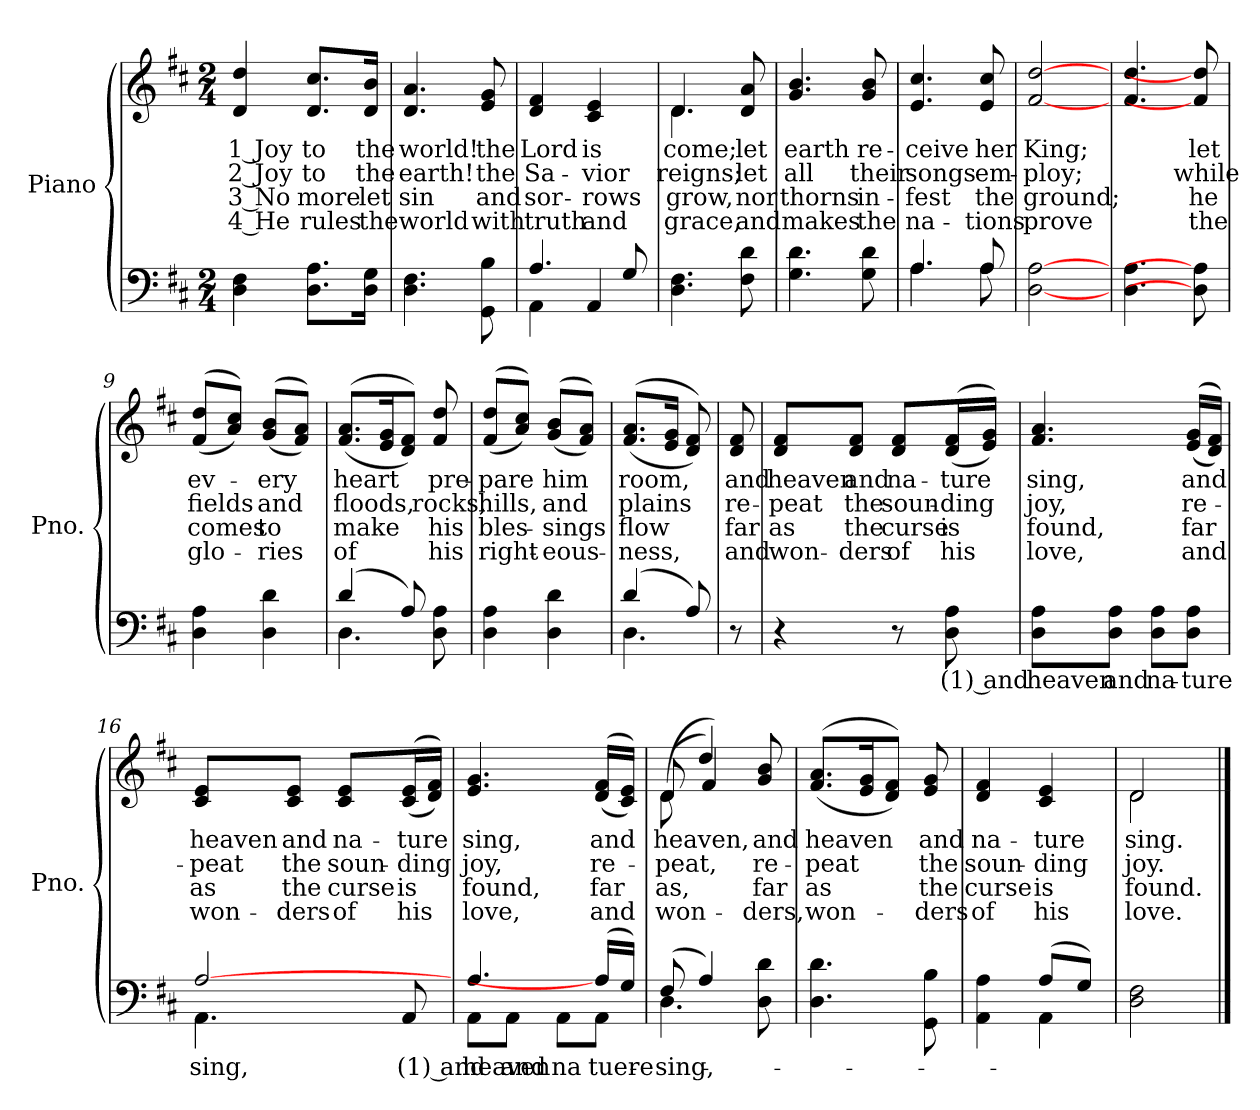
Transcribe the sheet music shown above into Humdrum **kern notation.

**kern	**text	**kern	**text	**text	**text	**text
*part2	*part2	*part1	*part1	*part1	*part1	*part1
*staff2	*staff2	*staff1	*staff1	*staff1	*staff1	*staff1
*I"Piano	*	*I"Piano	*	*	*	*
*I'Pno.	*	*I'Pno.	*	*	*	*
!!LO:PB:g=z
*clefF4	*	*clefG2	*	*	*	*
*k[f#c#]	*	*k[f#c#]	*	*	*	*
*D:	*	*D:	*	*	*	*
*M2/4	*	*M2/4	*	*	*	*
=1	=1	=1	=1	=1	=1	=1
!	!	!	!LO:LY:b:color=#000000	!LO:LY:b:color=#000000	!LO:LY:b:color=#000000	!LO:LY:b:color=#000000
4Di\ 4F#i	.	4di/ 4ddi	1 Joy	2 Joy	3 No	4 He
!	!	!	!LO:LY:b:color=#000000	!LO:LY:b:color=#000000	!LO:LY:b:color=#000000	!LO:LY:b:color=#000000
8.Di\ 8.AiL	.	8.di/ 8.cc#iL	to	to	more	rules
!	!	!	!LO:LY:b:color=#000000	!LO:LY:b:color=#000000	!LO:LY:b:color=#000000	!LO:LY:b:color=#000000
16Di\ 16GiJ	.	16di/ 16biJ	the	the	let	the
=2	=2	=2	=2	=2	=2	=2
!	!	!	!LO:LY:b:color=#000000	!LO:LY:b:color=#000000	!LO:LY:b:color=#000000	!LO:LY:b:color=#000000
4.Di\ 4.F#i	.	4.di/ 4.ai	world!	earth!	sin	world
!	!	!	!LO:LY:b:color=#000000	!LO:LY:b:color=#000000	!LO:LY:b:color=#000000	!LO:LY:b:color=#000000
8GGi\ 8Bi	.	8ei/ 8gi	the	the	and	with
=3	=3	=3	=3	=3	=3	=3
*^	*	*	*	*	*	*
!	!	!	!	!LO:LY:b:color=#000000	!LO:LY:b:color=#000000	!LO:LY:b:color=#000000	!LO:LY:b:color=#000000
4.Ai/	4AAi\	.	4di/ 4f#i	Lord	Sa-	sor-	-truth
!	!	!	!	!LO:LY:b:color=#000000	!LO:LY:b:color=#000000	!LO:LY:b:color=#000000	!LO:LY:b:color=#000000
.	4AAi/	.	4c#i/ 4ei	is	-vior	rows	and
8Gi/	.	.	.	.	.	.	.
*v	*v	*	*	*	*	*	*
=4	=4	=4	=4	=4	=4	=4
!	!	!	!LO:LY:b:color=#000000	!LO:LY:b:color=#000000	!LO:LY:b:color=#000000	!LO:LY:b:color=#000000
*	*	*^	*	*	*	*
4.Di\ 4.F#i	.	4.di/	4.di\	come;	reigns;	grow,	grace,
!	!	!	!	!LO:LY:b:color=#000000	!LO:LY:b:color=#000000	!LO:LY:b:color=#000000	!LO:LY:b:color=#000000
8F#i\ 8di	.	8di/ 8ai	8ryy	let	let	nor	and
=5	=5	=5	=5	=5	=5	=5	=5
!	!	!	!	!LO:LY:b:color=#000000	!LO:LY:b:color=#000000	!LO:LY:b:color=#000000	!LO:LY:b:color=#000000
*	*	*v	*v	*	*	*	*
4.Gi\ 4.di	.	4.gi/ 4.bi	earth	all	thorns	makes
!	!	!	!LO:LY:b:color=#000000	!LO:LY:b:color=#000000	!LO:LY:b:color=#000000	!LO:LY:b:color=#000000
8Gi\ 8di	.	8gi/ 8bi	re-	their	in-	-the
=6	=6	=6	=6	=6	=6	=6
*^	*	*	*	*	*	*
!	!	!	!	!LO:LY:b:color=#000000	!LO:LY:b:color=#000000	!LO:LY:b:color=#000000	!LO:LY:b:color=#000000
4.Ai/	4.Ai\	.	4.ei/ 4.cc#i	-ceive	songs	fest	na-
!	!	!	!	!LO:LY:b:color=#000000	!LO:LY:b:color=#000000	!LO:LY:b:color=#000000	!LO:LY:b:color=#000000
8Ai/	8Ai\	.	8ei/ 8cc#i	her	em-	-the	tions
!!LO:LB:g=z
=7	=7	=7	=7	=7	=7	=7	=7
!	!	!	!	!LO:LY:b:color=#000000	!LO:LY:b:color=#000000	!LO:LY:b:color=#000000	!LO:LY:b:color=#000000
*v	*v	*	*	*	*	*	*
[2Di\ [2Ai	.	[2f#i/ [2ddi	King;	-ploy;	ground;	prove
=8	=8	=8	=8	=8	=8	=8
4.Di\ 4.Ai	.	4.f#i/ 4.ddi	.	.	.	.
!	!	!	!LO:LY:b:color=#000000	!LO:LY:b:color=#000000	!LO:LY:b:color=#000000	!LO:LY:b:color=#000000
8Di\] 8Ai]	.	8f#i/] 8ddi]	let	while	he	the
=9	=9	=9	=9	=9	=9	=9
!	!	!	!LO:LY:b:color=#000000	!LO:LY:b:color=#000000	!LO:LY:b:color=#000000	!LO:LY:b:color=#000000
4Di\ 4Ai	.	((8f#i/ 8ddiL	ev-	fields	comes	glo-
.	.	8ai/ 8cc#iJ))	.	.	.	.
!	!	!	!LO:LY:b:color=#000000	!LO:LY:b:color=#000000	!LO:LY:b:color=#000000	!LO:LY:b:color=#000000
4Di\ 4di	.	((8gi/ 8biL	-ery	and	-to	ries
.	.	8f#i/ 8aiJ))	.	.	.	.
=10	=10	=10	=10	=10	=10	=10
*^	*	*	*	*	*	*
!	!	!	!	!LO:LY:b:color=#000000	!LO:LY:b:color=#000000	!LO:LY:b:color=#000000	!LO:LY:b:color=#000000
(4di/	4.Di\	.	((8.f#i/ 8.aiL	heart	floods,	make	of
.	.	.	16ei/ 16gi	.	.	.	.
8Ai/)	.	.	8di/ 8f#iJ))	.	.	.	.
!	!	!	!	!LO:LY:b:color=#000000	!LO:LY:b:color=#000000	!LO:LY:b:color=#000000	!LO:LY:b:color=#000000
8Di\ 8Ai	8ryy	.	8f#i/ 8ddi	pre-	rocks,	his	his
=11	=11	=11	=11	=11	=11	=11	=11
!	!	!	!	!LO:LY:b:color=#000000	!LO:LY:b:color=#000000	!LO:LY:b:color=#000000	!LO:LY:b:color=#000000
*v	*v	*	*	*	*	*	*
4Di\ 4Ai	.	((8f#i/ 8ddiL	-pare	hills,	bles-	-right-
.	.	8ai/ 8cc#iJ))	.	.	.	.
!	!	!	!LO:LY:b:color=#000000	!LO:LY:b:color=#000000	!LO:LY:b:color=#000000	!LO:LY:b:color=#000000
4Di\ 4di	.	((8gi/ 8biL	him	and	-sings	eous-
.	.	8f#i/ 8aiJ))	.	.	.	.
=12	=12	=12	=12	=12	=12	=12
*^	*	*	*	*	*	*
!	!	!	!	!LO:LY:b:color=#000000	!LO:LY:b:color=#000000	!LO:LY:b:color=#000000	!LO:LY:b:color=#000000
(4di/	4.Di\	.	((8.f#i/ 8.aiL	room,	plains	-flow	ness,
.	.	.	16ei/ 16giJ	.	.	.	.
8Ai/L)	.	.	8di/ 8f#iL))	.	.	.	.
*v	*v	*	*	*	*	*	*
!!LO:LB:g=z
=13	=13	=13	=13	=13	=13	=13
!	!	!	!LO:LY:b:color=#000000	!LO:LY:b:color=#000000	!LO:LY:b:color=#000000	!LO:LY:b:color=#000000
8r	.	8di/ 8f#iL	and	re-	far	and
=14	=14	=14	=14	=14	=14	=14
!	!	!	!LO:LY:b:color=#000000	!LO:LY:b:color=#000000	!LO:LY:b:color=#000000	!LO:LY:b:color=#000000
4r	.	8di/ 8f#iL	heaven	-peat	as	won-
!	!	!	!LO:LY:b:color=#000000	!LO:LY:b:color=#000000	!LO:LY:b:color=#000000	!LO:LY:b:color=#000000
.	.	8di/ 8f#iJ	and	the	-the	ders
!	!	!	!LO:LY:b:color=#000000	!LO:LY:b:color=#000000	!LO:LY:b:color=#000000	!LO:LY:b:color=#000000
8r	.	8di/ 8f#iL	na-	soun-	curse	of
!	!LO:LY:a:color=#000000	!	!LO:LY:b:color=#000000	!LO:LY:b:color=#000000	!LO:LY:b:color=#000000	!LO:LY:b:color=#000000
8Di\ 8Ai	(1) and	((16di/ 16f#i	-ture	-ding	is	his
.	.	16ei/ 16giJ))	.	.	.	.
=15	=15	=15	=15	=15	=15	=15
!	!LO:LY:a:color=#000000	!	!LO:LY:b:color=#000000	!LO:LY:b:color=#000000	!LO:LY:b:color=#000000	!LO:LY:b:color=#000000
8Di\ 8AiL	heaven	4.f#i/ 4.ai	sing,	joy,	found,	love,
!	!LO:LY:a:color=#000000	!	!	!	!	!
8Di\ 8AiJ	and	.	.	.	.	.
!	!LO:LY:a:color=#000000	!	!	!	!	!
8Di\ 8AiL	na-	.	.	.	.	.
!	!LO:LY:a:color=#000000	!	!LO:LY:b:color=#000000	!LO:LY:b:color=#000000	!LO:LY:b:color=#000000	!LO:LY:b:color=#000000
8Di\ 8AiJ	-ture	((16ei/ 16giL	and	re-	far	and
.	.	16di/ 16f#iJ))	.	.	.	.
=16	=16	=16	=16	=16	=16	=16
!	!LO:LY:a:color=#000000	!	!LO:LY:b:color=#000000	!LO:LY:b:color=#000000	!LO:LY:b:color=#000000	!LO:LY:b:color=#000000
*^	*	*	*	*	*	*
[2Ai/	4.AAi\	sing,	8c#i/ 8eiL	heaven	-peat	as	won-
!	!	!	!	!LO:LY:b:color=#000000	!LO:LY:b:color=#000000	!LO:LY:b:color=#000000	!LO:LY:b:color=#000000
.	.	.	8c#i/ 8eiJ	and	the	-the	ders
!	!	!	!	!LO:LY:b:color=#000000	!LO:LY:b:color=#000000	!LO:LY:b:color=#000000	!LO:LY:b:color=#000000
.	.	.	8c#i/ 8eiL	na-	soun-	curse	of
!	!	!LO:LY:b:color=#000000	!	!LO:LY:b:color=#000000	!LO:LY:b:color=#000000	!LO:LY:b:color=#000000	!LO:LY:b:color=#000000
.	8AAi/	(1) and	((16c#i/ 16ei	-ture	-ding	is	his
.	.	.	16di/ 16f#iJ))	.	.	.	.
!!LO:LB:g=z
=17	=17	=17	=17	=17	=17	=17	=17
!	!	!LO:LY:b:color=#000000	!	!LO:LY:b:color=#000000	!LO:LY:b:color=#000000	!LO:LY:b:color=#000000	!LO:LY:b:color=#000000
4.Ai/	8AAi\L	heaven	4.ei/ 4.gi	sing,	joy,	found,	love,
!	!	!LO:LY:b:color=#000000	!	!	!	!	!
.	8AAi\J	and	.	.	.	.	.
!	!	!LO:LY:b:color=#000000	!	!	!	!	!
.	8AAi\L	na-	.	.	.	.	.
!	!	!LO:LY:b:color=#000000	!	!LO:LY:b:color=#000000	!LO:LY:b:color=#000000	!LO:LY:b:color=#000000	!LO:LY:b:color=#000000
(16Ai/L]	8AAi\J	-tuere	((16di/ 16f#iL	and	re-	far	and
16Gi/J)	.	.	16c#i/ 16eiJ))	.	.	.	.
=18	=18	=18	=18	=18	=18	=18	=18
!	!	!LO:LY:b:color=#000000	!	!LO:LY:b:color=#000000	!LO:LY:b:color=#000000	!LO:LY:b:color=#000000	!LO:LY:b:color=#000000
*	*	*	*^	*	*	*	*
(8F#i/	4.Di\	sing,	(8di/	(8di\L	heaven,	-peat,	as,	won-
4Ai/)	.	.	4ddi/)	4f#i/)	.	.	.	.
!	!	!	!	!	!LO:LY:b:color=#000000	!LO:LY:b:color=#000000	!LO:LY:b:color=#000000	!LO:LY:b:color=#000000
8Di\ 8di	8ryy	.	8gi/ 8bi	8ryy	and	re-	-far	ders,
=19	=19	=19	=19	=19	=19	=19	=19	=19
!	!	!	!	!	!LO:LY:b:color=#000000	!LO:LY:b:color=#000000	!LO:LY:b:color=#000000	!LO:LY:b:color=#000000
*v	*v	*	*	*	*	*	*	*
*	*	*v	*v	*	*	*	*
4.Di\ 4.di	.	((8.f#i/ 8.aiL	heaven	-peat	as	won-
.	.	16ei/ 16gi	.	.	.	.
.	.	8di/ 8f#iJ))	.	.	.	.
!	!	!	!LO:LY:b:color=#000000	!LO:LY:b:color=#000000	!LO:LY:b:color=#000000	!LO:LY:b:color=#000000
8GGi\ 8Bi	.	8ei/ 8gi	and	the	-the	ders
=20	=20	=20	=20	=20	=20	=20
*^	*	*	*	*	*	*
!	!	!	!	!LO:LY:b:color=#000000	!LO:LY:b:color=#000000	!LO:LY:b:color=#000000	!LO:LY:b:color=#000000
4AAi\ 4Ai	4ryy	.	4di/ 4f#i	na-	soun-	curse	of
!	!	!	!	!LO:LY:b:color=#000000	!LO:LY:b:color=#000000	!LO:LY:b:color=#000000	!LO:LY:b:color=#000000
(8Ai/L	4AAi\	.	4c#i/ 4ei	-ture	-ding	is	his
8Gi/J)	.	.	.	.	.	.	.
*v	*v	*	*	*	*	*	*
=21	=21	=21	=21	=21	=21	=21
!	!	!	!LO:LY:b:color=#000000	!LO:LY:b:color=#000000	!LO:LY:b:color=#000000	!LO:LY:b:color=#000000
*	*	*^	*	*	*	*
2Di\ 2F#i	.	2di/	2di\	sing.	joy.	found.	love.
*	*	*v	*v	*	*	*	*
==	==	==	==	==	==	==
*-	*-	*-	*-	*-	*-	*-
